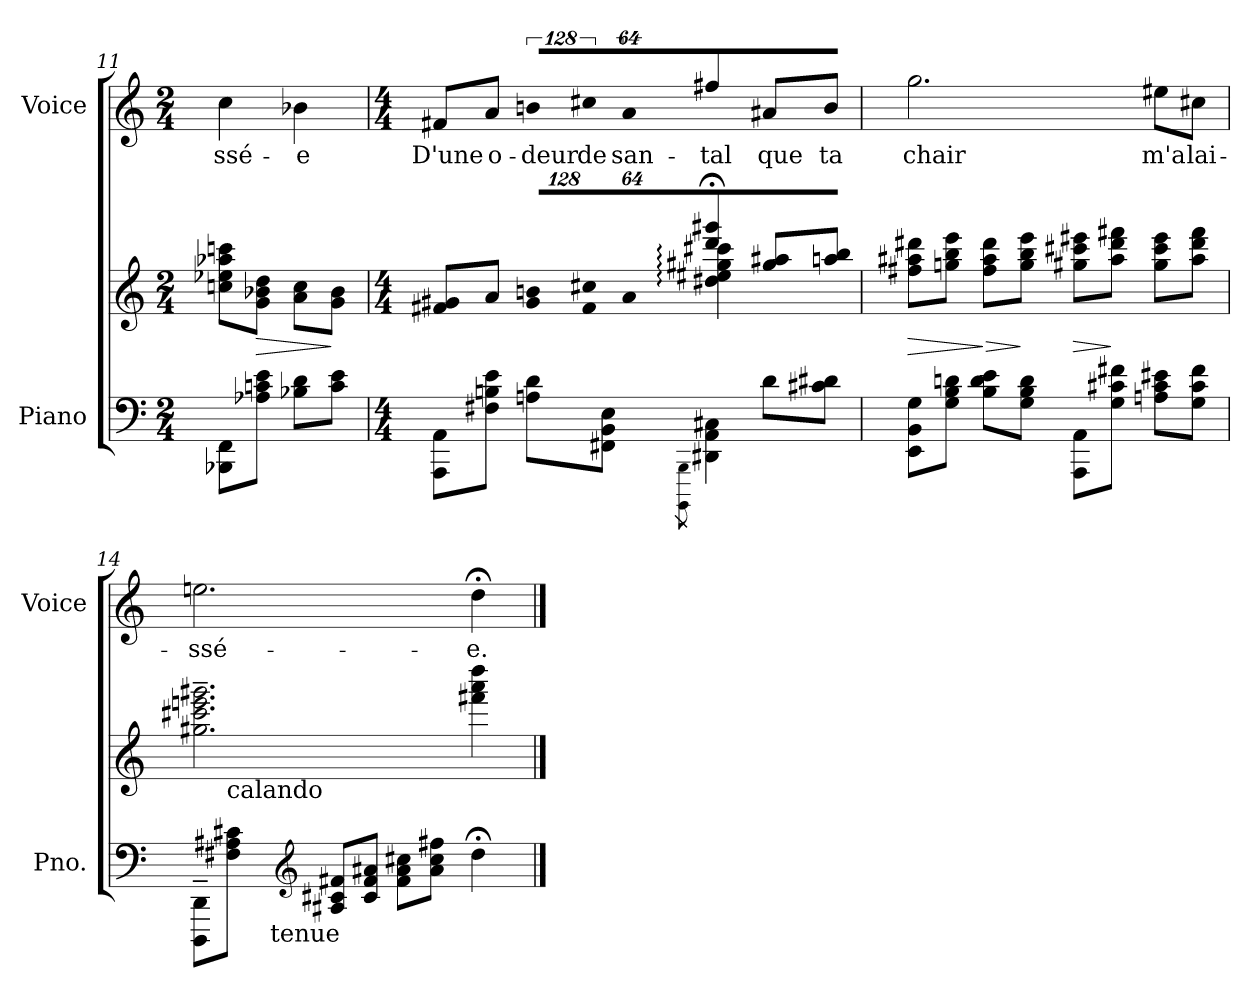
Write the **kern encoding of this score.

**kern	**kern	**dynam	**kern	**text
*part2	*part2	*part2	*part1	*part1
*staff3	*staff2	*staff2/3	*staff1	*staff1
*I"Piano	*	*	*I"Voice	*
*I'Pno.	*	*	*I'Voice	*
!!LO:LB:g=z
*clefF4	*clefG2	*	*clefG2	*
*k[]	*k[]	*	*k[]	*
*M2/4	*M2/4	*	*M2/4	*
=11	=11	=11	=11	=11
!	!	!	!	!LO:LY:b:color=#000000
8BBB-Xi\ 8FFiL	8ccni\ 8ee-Xi 8aa-Xi 8cccniL	.	4cci\	-ssé-
!	!	!LO:HP:b	!	!
8A-Xi\ 8cni 8eiJ	8gi\ 8b-Xi 8ddiJ	>	.	.
!	!	!	!	!LO:LY:b:color=#000000
8B-Xi\ 8diL	8ai\ 8cciL	.	4b-Xi\	-e
8ci\ 8eiJ	8gi\ 8b-iJ	]	.	.
=12	=12	=12	=12	=12
*M4/4	*M4/4	*	*M4/4	*
*	*^	*	*	*
!	!	!	!	!	!LO:LY:b:color=#000000
8AAAi\ 8AAiL	8f#Xi/ 8g#XiL	2ryy	.	8f#Xi/L	D'une
*X8ba	*	*	*	*	*
!	!	!	!	!	!LO:LY:b:color=#000000
8F#Xi\ 8Bni 8eiJ	8ai/J	.	.	8ai/J	o-
*	*Xbrackettup	*	*	*	*
!	!LO:N:vis=8	!	!	!LO:N:vis=8	!
!	!	!	!	!	!LO:LY:b:color=#000000
8Ani\ 8diL	1024%85g#i/ 1024%85bniL	.	.	1024%85bni/L	-deur
!	!LO:N:vis=8	!	!	!LO:N:vis=8	!
!	!	!	!	!	!LO:LY:b:color=#000000
.	1024%85f#i/ 1024%85cc#Xi	.	.	1024%85cc#Xi/	de
8FF#i\ 8BBi 8EiJ	.	.	.	.	.
!	!LO:N:vis=8	!	!	!LO:N:vis=8	!
!	!	!	!	!	!LO:LY:b:color=#000000
.	512%43ai/J	.	.	512%43ai/J	san-
8qBBBBi\ 8qBBBi	.	.	.	.	.
*	*8ba	*	*	*	*
!	!	!	!	!	!LO:LY:b:color=#000000
4DD#Xi\ 4AAi 4C#Xi	4ddi/; 4gg#Xi;	4d#Xi\: 4e#Xi: 4g#i: 4cc#i:	.	4ff#Xi\	-tal
!	!	!	!	!	!LO:LY:b:color=#000000
8di\L	8g#i/ 8a#XiL	4ryy	.	8a#Xi/L	que
!	!	!	!	!	!LO:LY:b:color=#000000
8c#Xi\ 8d#XiJ	8ani/ 8biJ	.	.	8bi/J	ta
*	*v	*v	*	*	*
!!LO:PB:g=z
=13	=13	=13	=13	=13
!	!	!LO:HP:b	!	!
!	!	!	!	!LO:LY:b:color=#000000
8EEi\ 8BBi 8GiL	8f#Xi\ 8a#Xi 8dd#XiL	>	2.ggi\	chair
8Gi\ 8Bi 8dniJ	8gni\ 8bi 8eeiJ	.	.	.
!	!	!LO:HP:n=1:b	!	!
8Bi\ 8di 8eiL	8f#i\ 8a#i 8dd#iL	] >	.	.
8Gi\ 8Bi 8diJ	8gi\ 8bi 8eeiJ	]	.	.
!	!	!LO:HP:b	!	!
8AAAi\ 8AAiL	8g#Xi\ 8cc#Xi 8ee#XiL	>	.	.
8Gi\ 8c#Xi 8f#XiJ	8a#i\ 8dd#i 8ff#XiJ	]	.	.
!	!	!	!	!LO:LY:b:color=#000000
8Ani\ 8c#i 8e#XiL	8g#i\ 8cc#i 8ee#iL	.	8ee#Xi\L	m'a
!	!	!	!	!LO:LY:b:color=#000000
8Gi\ 8c#i 8f#iJ	8a#i\ 8dd#i 8ff#iJ	.	8cc#Xi\J	lai-
=14	=14	=14	=14	=14
!	!	!	!	!LO:LY:b:color=#000000
*^	*^	*	*	*
8DDDi\~ 8DDi~L	8ryy	2.g#Xi\~ 2.cc#Xi~ 2.eeni~ 2.gg#Xi~	8ryy	.	2.eeni\	-ssé-
*X8ba	*	*	*	*	*	*
!	!	!	!LO:TX:b:t=calando	!	!	!
8F#Xi\ 8A#Xi 8c#XiJ	16ryy	.	2..ryy	.	.	.
.	32ryy	.	.	.	.	.
.	128ryy	.	.	.	.	.
.	1024ryy	.	.	.	.	.
!	!LO:TX:b:t=tenue	!	!	!	!	!
.	2ryy	.	.	.	.	.
*clefG2	*	*	*	*	*	*
8A#Xi/ 8c#Xi 8f#XiL	.	.	.	.	.	.
8c#i/ 8f#i 8a#XiJ	.	.	.	.	.	.
8f#i\ 8a#i 8cc#XiL	.	.	.	.	.	.
8a#i\ 8cc#i 8ff#XiJ	.	.	.	.	.	.
.	4ryy	.	.	.	.	.
*	*	*8ba	*	*	*	*
!	!	!	!	!	!	!LO:LY:b:color=#000000
4dd;i\	.	4ff#Xi\ 4aai 4dddi	.	.	4dd;i\	-e.
.	64ryy	.	.	.	.	.
.	256..ryy	.	.	.	.	.
*v	*v	*	*	*	*	*
*	*v	*v	*	*	*
==	==	==	==	==
*-	*-	*-	*-	*-
